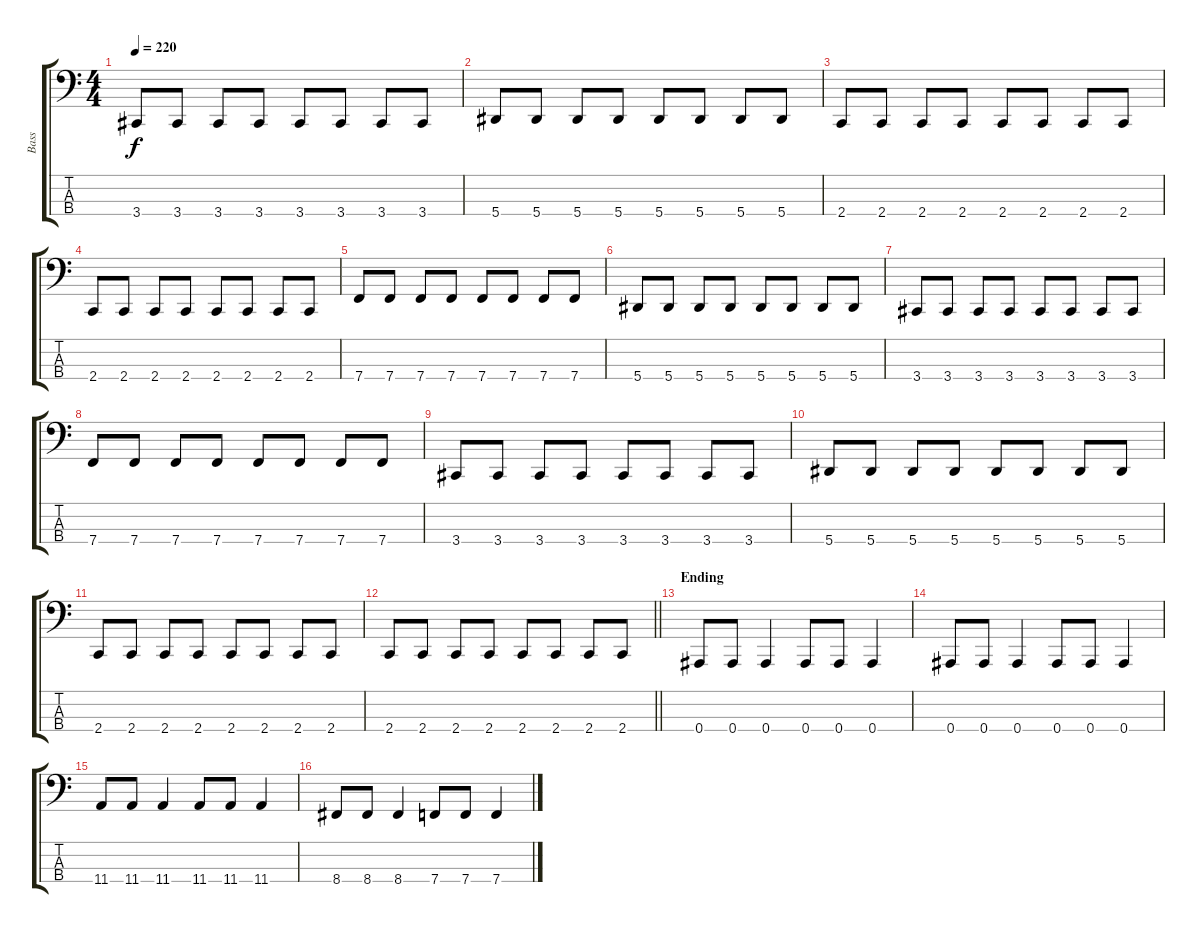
\track ("Bass" "Bass") {instrument electricbassfinger}
\staff {score tabs}
\tuning (Eb2 Bb1 F1 Bb0) {hide}
\ts (4 4)
\tempo 220
\clef f4
\ks c
3.4.8{dy f} 3.4.8 3.4.8 3.4.8 3.4.8 3.4.8 3.4.8 3.4.8 |
5.4.8 5.4.8 5.4.8 5.4.8 5.4.8 5.4.8 5.4.8 5.4.8 |
2.4.8 2.4.8 2.4.8 2.4.8 2.4.8 2.4.8 2.4.8 2.4.8 |
2.4.8 2.4.8 2.4.8 2.4.8 2.4.8 2.4.8 2.4.8 2.4.8 |
7.4.8 7.4.8 7.4.8 7.4.8 7.4.8 7.4.8 7.4.8 7.4.8 |
5.4.8 5.4.8 5.4.8 5.4.8 5.4.8 5.4.8 5.4.8 5.4.8 |
3.4.8 3.4.8 3.4.8 3.4.8 3.4.8 3.4.8 3.4.8 3.4.8 |
7.4.8 7.4.8 7.4.8 7.4.8 7.4.8 7.4.8 7.4.8 7.4.8 |
3.4.8 3.4.8 3.4.8 3.4.8 3.4.8 3.4.8 3.4.8 3.4.8 |
5.4.8 5.4.8 5.4.8 5.4.8 5.4.8 5.4.8 5.4.8 5.4.8 |
2.4.8 2.4.8 2.4.8 2.4.8 2.4.8 2.4.8 2.4.8 2.4.8 |
\barLineRight lightlight
2.4.8 2.4.8 2.4.8 2.4.8 2.4.8 2.4.8 2.4.8 2.4.8 |
\section ("" "Ending")
0.4.8 0.4.8 0.4.4 0.4.8 0.4.8 0.4.4 |
0.4.8 0.4.8 0.4.4 0.4.8 0.4.8 0.4.4 |
11.4.8 11.4.8 11.4.4 11.4.8 11.4.8 11.4.4 |
8.4.8 8.4.8 8.4.4 7.4.8 7.4.8 7.4.4
